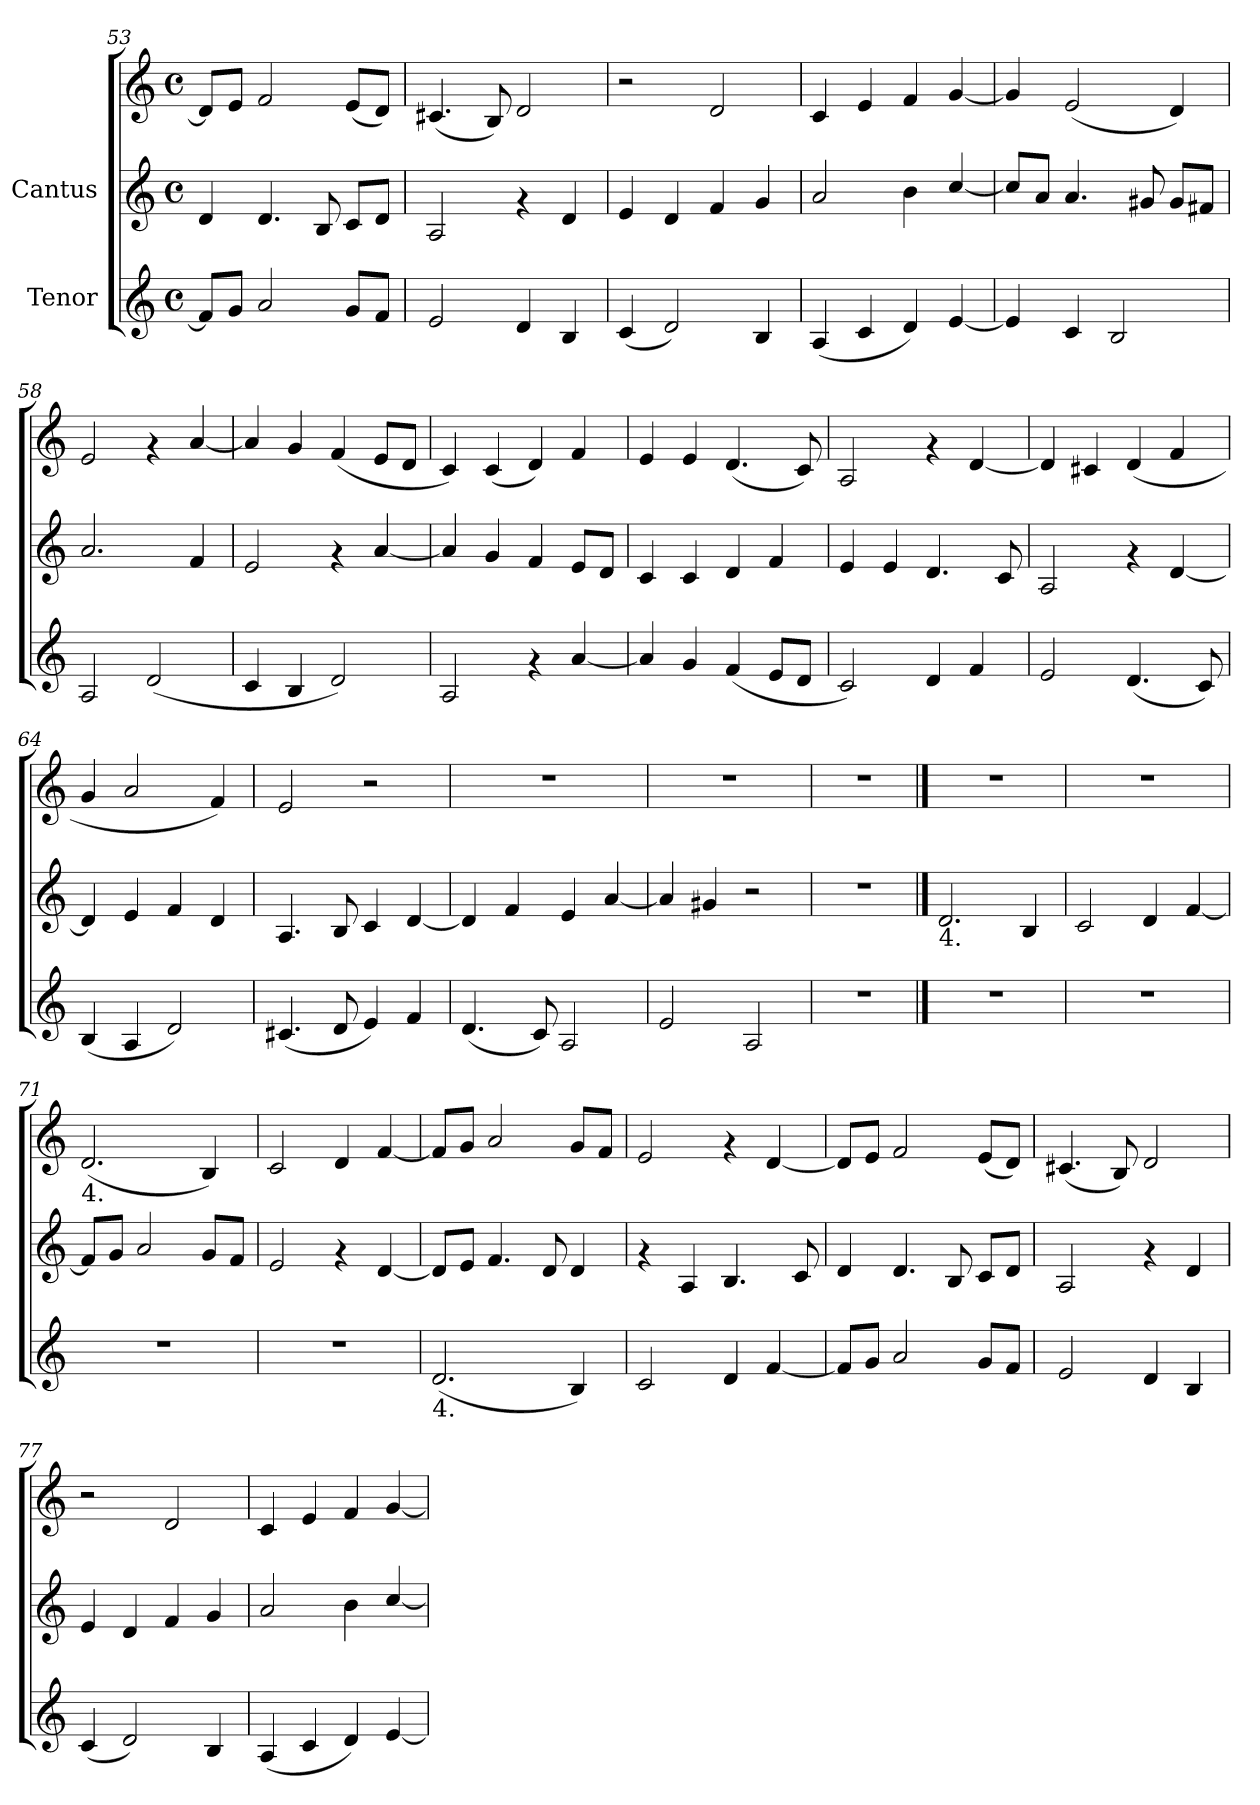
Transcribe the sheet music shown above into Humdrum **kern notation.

**kern	**kern	**kern
*part2	*part1	*part1
*staff3	*staff2	*staff1
*I"Tenor	*I"Cantus	*
!!LO:LB:g=z
*clefG2	*clefG2	*clefG2
*M4/4	*M4/4	*M4/4
*met(c)	*met(c)	*met(c)
=53	=53	=53
8f/L]	4d/	8d/L]
8g/J	.	8e/J
2a/	4.d/	2f/
.	8B/	.
8g/L	8c/L	(<8e/L
8f/J	8d/J	8d/J)
=54	=54	=54
2e/	2A/	(<4.c#X/
.	.	8B/)
4d/	4rf	2d/
4B/	4d/	.
=55	=55	=55
(<4c/	4e/	2r
2d/)	4d/	.
.	4f/	2d/
4B/	4g/	.
=56	=56	=56
(<4A/	2a/	4c/
4c/	.	4e/
4d/)	4b\	4f/
[<4e/	[<4cc/	[<4g/
=57	=57	=57
4e/]	8cc/L]	4g/]
.	8a/J	.
4c/	4.a/	(<2e/
2B/	.	.
.	8g#X/	.
.	8g#/L	4d/)
.	8f#X/J	.
=58	=58	=58
2A/	2.a/	2e/
(<2d/	.	4rf
.	4f/	[<4a/
!!LO:LB:g=z
=59	=59	=59
4c/	2e/	4a/]
4B/	.	4g/
2d/)	4rf	(<4f/
.	[<4a/	8e/L
.	.	8d/J
=60	=60	=60
2A/	4a/]	4c/)
.	4g/	(<4c/
4rf	4f/	4d/)
[<4a/	8e/L	4f/
.	8d/J	.
=61	=61	=61
4a/]	4c/	4e/
4g/	4c/	4e/
(<4f/	4d/	(<4.d/
8e/L	4f/	.
8d/J	.	8c/)
=62	=62	=62
2c/)	4e/	2A/
.	4e/	.
4d/	4.d/	4rf
4f/	.	[<4d/
.	8c/	.
=63	=63	=63
2e/	2A/	4d/]
.	.	4c#X/
(<4.d/	4rf	(<4d/
.	[<4d/	4f/
8c/)	.	.
=64	=64	=64
(<4B/	4d/]	4g/
4A/	4e/	2a/
2d/)	4f/	.
.	4d/	4f/)
!!LO:LB:g=z
=65	=65	=65
(<4.c#X/	4.A/	2e/
8d/	8B/	.
4e/)	4c/	2r
4f/	[<4d/	.
=66	=66	=66
(<4.d/	4d/]	1r
.	4f/	.
8c/)	.	.
2A/	4e/	.
.	[<4a/	.
=67	=67	=67
2e/	4a/]	1r
.	4g#X/	.
2A/	2r	.
=68!|	=68!|	=68!|
1r	1r	1r
==69	==69	==69
!	!LO:TX:b:t=4.	!
1r	2.d/	1r
.	4B/	.
=70	=70	=70
1r	2c/	1r
.	4d/	.
.	[<4f/	.
=71	=71	=71
!	!	!LO:TX:b:t=4.
1r	8f/L]	(<2.d/
.	8g/J	.
.	2a/	.
.	8g/L	4B/)
.	8f/J	.
!!LO:PB:g=z
=72	=72	=72
1r	2e/	2c/
.	4rf	4d/
.	[<4d/	[<4f/
=73	=73	=73
!LO:TX:b:t=4.	!	!
(<2.d/	8d/L]	8f/L]
.	8e/J	8g/J
.	4.f/	2a/
.	8d/	.
4B/)	4d/	8g/L
.	.	8f/J
=74	=74	=74
2c/	4rf	2e/
.	4A/	.
4d/	4.B/	4rf
[<4f/	.	[<4d/
.	8c/	.
=75	=75	=75
8f/L]	4d/	8d/L]
8g/J	.	8e/J
2a/	4.d/	2f/
.	8B/	.
8g/L	8c/L	(<8e/L
8f/J	8d/J	8d/J)
=76	=76	=76
2e/	2A/	(<4.c#X/
.	.	8B/)
4d/	4rf	2d/
4B/	4d/	.
=77	=77	=77
(<4c/	4e/	2r
2d/)	4d/	.
.	4f/	2d/
4B/	4g/	.
!!LO:LB:g=z
=78	=78	=78
(<4A/	2a/	4c/
4c/	.	4e/
4d/)	4b\	4f/
[<4e/	[<4cc/	[<4g/
=	=	=
*-	*-	*-
